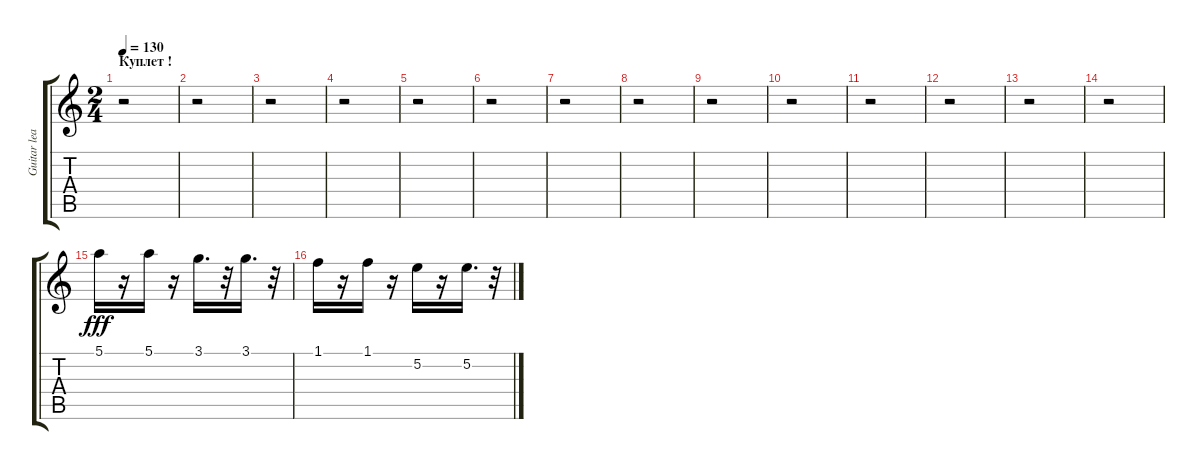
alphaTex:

\track ("Guitar lead" "Guitar lea") {solo instrument acousticguitarsteel}
\staff {score tabs}
\tuning (E4 B3 G3 D3 A2 E2) {hide}
\ts (2 4)
\section ("" "Куплет !")
\tempo 130
\clef g2
\ks c
r.2{dy f} |
r.2 |
r.2 |
r.2 |
r.2 |
r.2 |
r.2 |
r.2 |
r.2 |
r.2 |
r.2 |
r.2 |
r.2 |
r.2 |
5.1.16{dy fff} r.16 5.1.16 r.16 3.1.16{d} r.32 3.1.16{d} r.32 |
1.1.16 r.16 1.1.16 r.16 5.2.16 r.16 5.2.16{d} r.32
